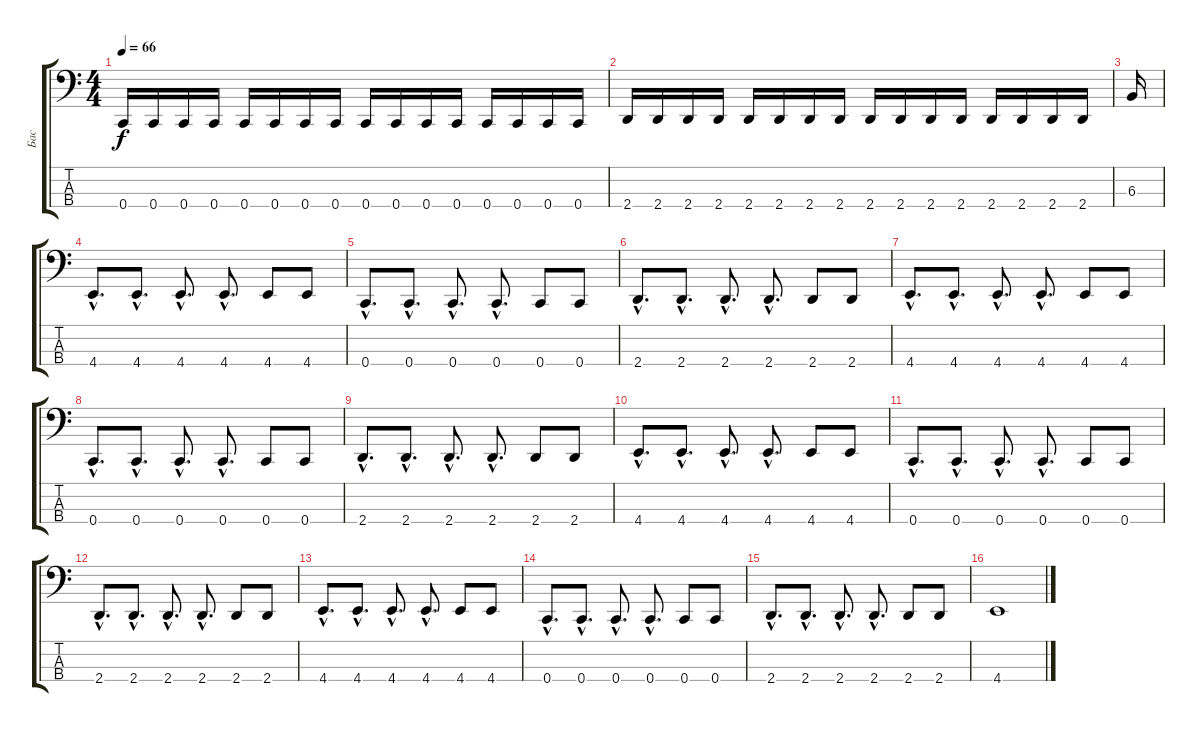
\track ("Бас" "Бас") {instrument electricbassfinger}
\staff {score tabs}
\tuning (Eb2 Bb1 F1 C1) {hide}
\ts (4 4)
\tempo 66
\clef f4
\ks c
0.4.16{dy f} 0.4.16 0.4.16 0.4.16 0.4.16 0.4.16 0.4.16 0.4.16 0.4.16 0.4.16 0.4.16 0.4.16 0.4.16 0.4.16 0.4.16 0.4.16 |
2.4.16 2.4.16 2.4.16 2.4.16 2.4.16 2.4.16 2.4.16 2.4.16 2.4.16 2.4.16 2.4.16 2.4.16 2.4.16 2.4.16 2.4.16 2.4.16 |
6.3.16 |
4.4{hac}.8{d} 4.4{hac}.8{d} 4.4{hac}.8{d} 4.4{hac}.8{d} 4.4.8 4.4.8 |
0.4{hac}.8{d} 0.4{hac}.8{d} 0.4{hac}.8{d} 0.4{hac}.8{d} 0.4.8 0.4.8 |
2.4{hac}.8{d} 2.4{hac}.8{d} 2.4{hac}.8{d} 2.4{hac}.8{d} 2.4.8 2.4.8 |
4.4{hac}.8{d} 4.4{hac}.8{d} 4.4{hac}.8{d} 4.4{hac}.8{d} 4.4.8 4.4.8 |
0.4{hac}.8{d} 0.4{hac}.8{d} 0.4{hac}.8{d} 0.4{hac}.8{d} 0.4.8 0.4.8 |
2.4{hac}.8{d} 2.4{hac}.8{d} 2.4{hac}.8{d} 2.4{hac}.8{d} 2.4.8 2.4.8 |
4.4{hac}.8{d} 4.4{hac}.8{d} 4.4{hac}.8{d} 4.4{hac}.8{d} 4.4.8 4.4.8 |
0.4{hac}.8{d} 0.4{hac}.8{d} 0.4{hac}.8{d} 0.4{hac}.8{d} 0.4.8 0.4.8 |
2.4{hac}.8{d} 2.4{hac}.8{d} 2.4{hac}.8{d} 2.4{hac}.8{d} 2.4.8 2.4.8 |
4.4{hac}.8{d} 4.4{hac}.8{d} 4.4{hac}.8{d} 4.4{hac}.8{d} 4.4.8 4.4.8 |
0.4{hac}.8{d} 0.4{hac}.8{d} 0.4{hac}.8{d} 0.4{hac}.8{d} 0.4.8 0.4.8 |
2.4{hac}.8{d} 2.4{hac}.8{d} 2.4{hac}.8{d} 2.4{hac}.8{d} 2.4.8 2.4.8 |
4.4.1{volume 0}
